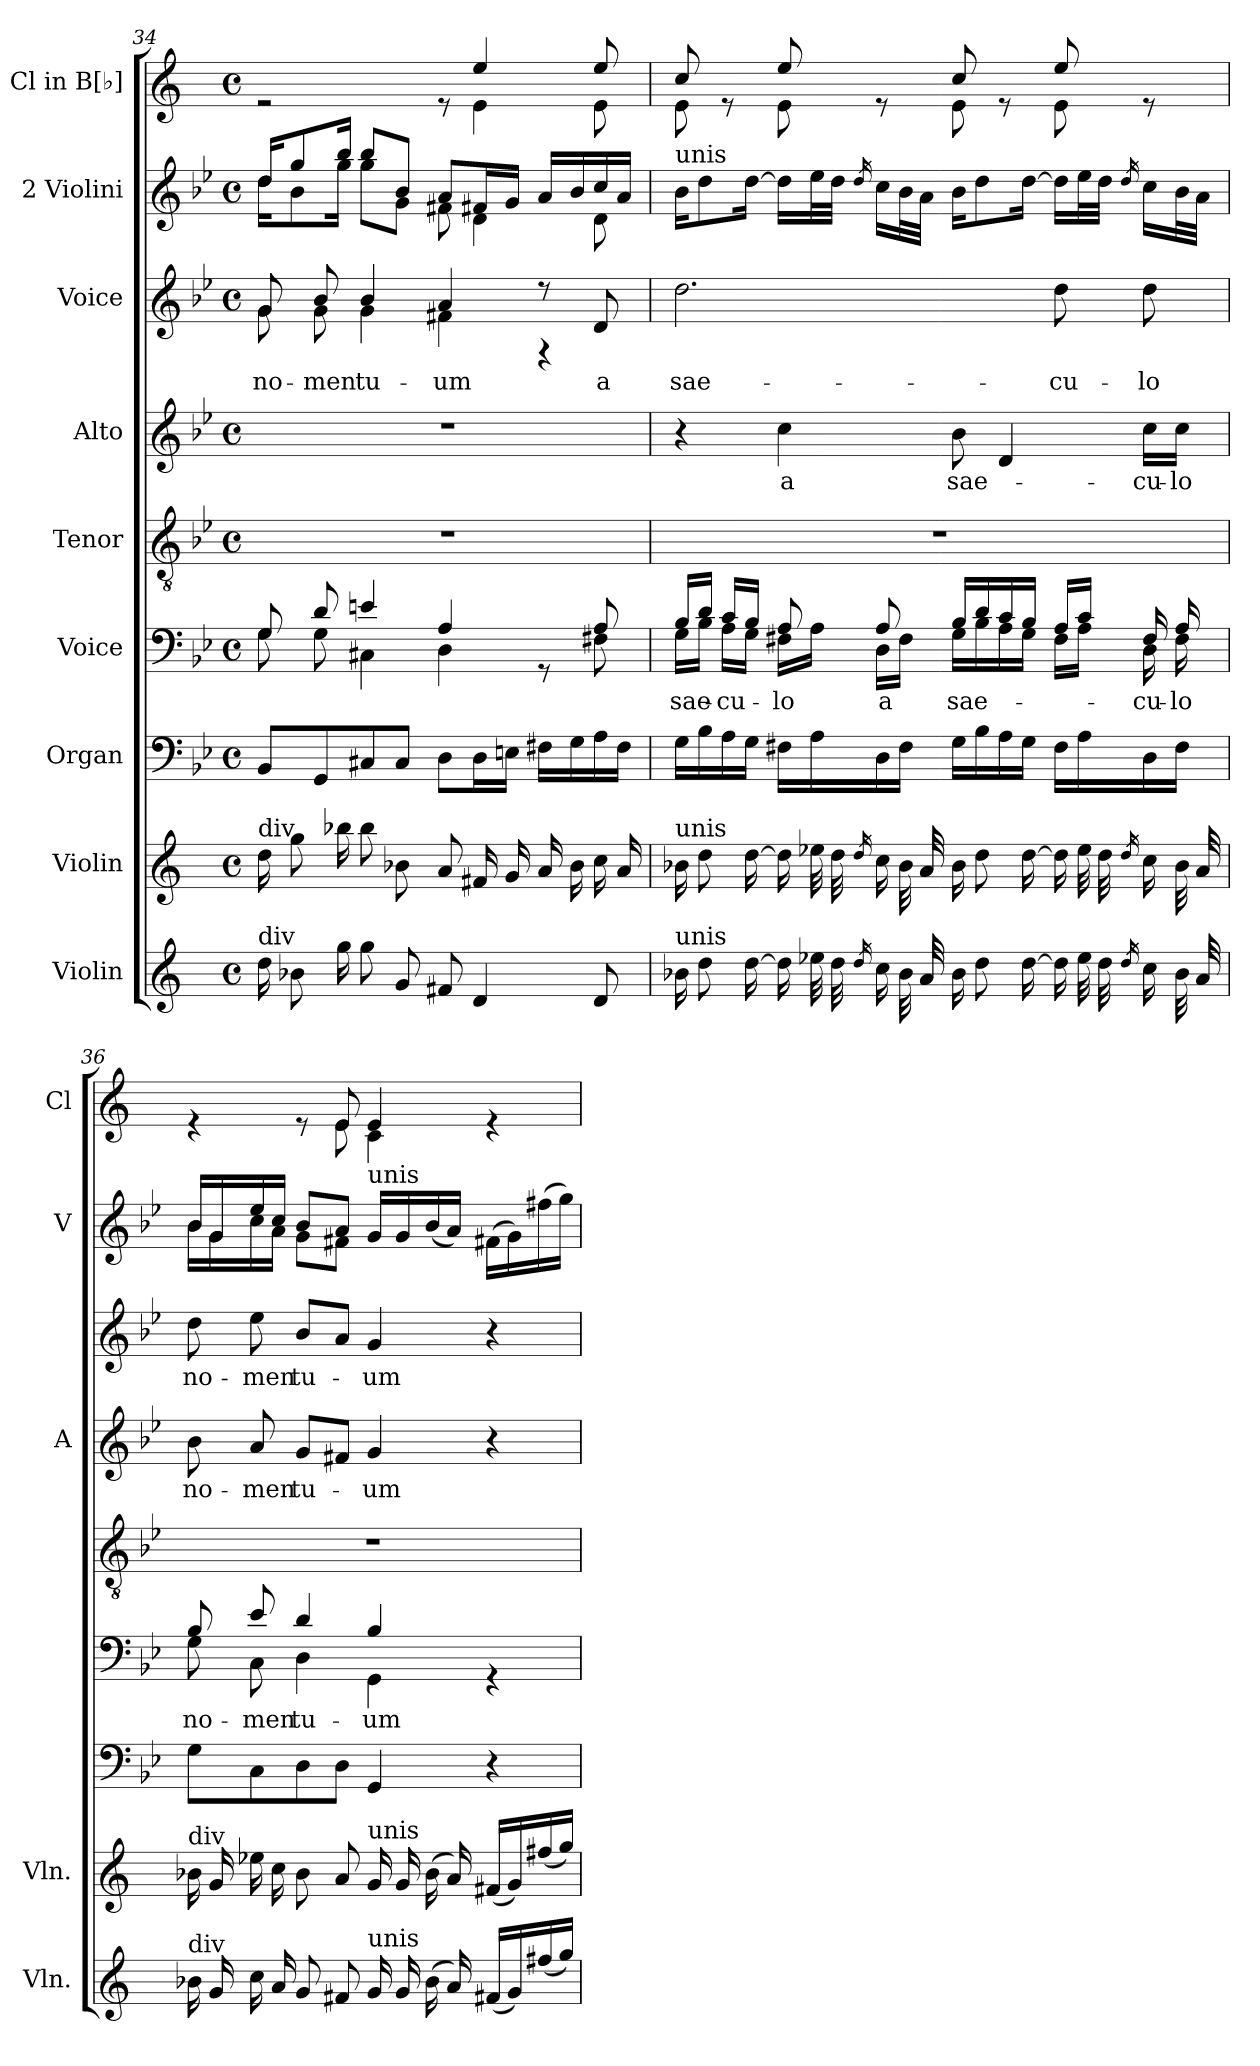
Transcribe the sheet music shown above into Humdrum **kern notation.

**kern	**kern	**kern	**kern	**text	**kern	**kern	**text	**kern	**text	**kern	**kern
*part9	*part8	*part7	*part6	*part6	*part5	*part4	*part4	*part3	*part3	*part2	*part1
*staff9	*staff8	*staff7	*staff6	*staff6	*staff5	*staff4	*staff4	*staff3	*staff3	*staff2	*staff1
*I"Violin	*I"Violin	*I"Organ	*I"Voice	*	*I"Tenor	*I"Alto	*	*I"Voice	*	*I"2 Violini	*I"Cl in B[♭]
*I'Vln.	*I'Vln.	*	*	*	*	*I'A	*	*	*	*I'V	*I'Cl
*clefG2	*clefG2	*clefF4	*clefF4	*	*clefGv2	*clefG2	*	*clefG2	*	*clefG2	*clefG2
*	*	*	*	*	*	*	*	*	*	*	*ITrd1c2
*k[]	*k[]	*k[b-e-]	*k[b-e-]	*	*k[b-e-]	*k[b-e-]	*	*k[b-e-]	*	*k[b-e-]	*k[b-e-]
*M4/4	*M4/4	*M4/4	*M4/4	*	*M4/4	*M4/4	*	*M4/4	*	*M4/4	*M4/4
*met(c)	*met(c)	*met(c)	*met(c)	*	*met(c)	*met(c)	*	*met(c)	*	*met(c)	*met(c)
=34	=34	=34	=34	=34	=34	=34	=34	=34	=34	=34	=34
*	*	*	*^	*	*	*	*	*	*	*	*
!	!LO:TX:a:t=div	!	!	!	!	!	!	!	!	!	!	!
!LO:TX:a:t=div	!	!	!	!	!	!	!	!	!	!	!	!
!	!	!	!	!	!	!	!	!	!	!LO:LY:b	!	!
*	*	*	*	*	*	*	*	*	*^	*	*^	*^
16dd\	16dd\	8BB-/L	8G/	8G\	.	1r	1r	.	8g/	8g\	no-	16dd/KL	16dd\KL	2re	8ryy
8b-X\	8gg\	.	.	.	.	.	.	.	.	.	.	8gg/	8b-\	.	.
*	*	*	*	*	*	*	*	*	*	*	*	*	*	*v	*v
!	!	!	!	!	!	!	!	!	!	!	!LO:LY:b	!	!	!
.	.	8GG/	8d/	8G\	.	.	.	.	8b-/	8g\	-men	.	.	.
16gg\	16bb-X\	.	.	.	.	.	.	.	.	.	.	16bb-/Jk	16gg\Jk	.
!	!	!	!	!	!	!	!	!	!	!	!LO:LY:b	!	!	!
8gg\	8bb-\	8C#X/	4en/	4C#X\	.	.	.	.	4b-/	4g\	tu-	8bb-/L	8gg\L	.
8g/	8b-X\	8C#/J	.	.	.	.	.	.	.	.	.	8b-/J	8g\J	.
!	!	!	!	!	!	!	!	!	!	!	!LO:LY:b	!	!	!
8f#X/	8a/	8D\L	4A/	4D\	.	.	.	.	4a/	4f#X\	-um	8a/L	8f#X\	8re
*	*	*	*	*	*	*	*	*	*	*	*	*	*	*^
4d/	16f#X/	16D\L	.	.	.	.	.	.	.	.	.	16f#X/L	4d\	4dd/	4d\
.	16g/	16En\JJ	.	.	.	.	.	.	.	.	.	16g/JJ	.	.	.
.	16a/	16F#X\LL	8rGG	8ryy	.	.	.	.	8r	4r	.	16a/LL	.	.	.
.	16b-\	16G\	.	.	.	.	.	.	.	.	.	16b-/	.	.	.
!	!	!	!	!	!	!	!	!	!	!	!LO:LY:b	!	!	!	!
8d/	16cc\	16A\	8A/	8F#X\	.	.	.	.	8d/	.	a	16cc/	8d\	8dd/	8d\
.	16a/	16F#\JJ	.	.	.	.	.	.	.	.	.	16a/JJ	.	.	.
*	*	*	*	*	*	*	*	*	*v	*v	*	*	*	*	*
*	*	*	*	*	*	*	*	*	*	*	*v	*v	*	*
!!LO:PB:g=z	!!
=35	=35	=35	=35	=35	=35	=35	=35	=35	=35	=35	=35	=35	=35
!	!	!	!	!	!	!	!	!	!	!	!LO:TX:a:t=unis	!	!
!	!LO:TX:a:t=unis	!	!	!	!	!	!	!	!	!	!	!	!
!LO:TX:a:t=unis	!	!	!	!	!	!	!	!	!	!	!	!	!
!	!	!	!	!	!LO:LY:b	!	!	!	!	!LO:LY:b	!	!	!
16b-X\	16b-X\	16G\LL	16B-/LL	16G\LL	sae-	1r	4r	.	2.dd\	sae-	16b-\KL	8b-/	8d\
8dd\	8dd\	16B-\	16d/JJ	16B-\JJ	.	.	.	.	.	.	8dd\	.	.
!	!	!	!	!	!LO:LY:b	!	!	!	!	!	!	!	!
.	.	16A\	16c/LL	16A\LL	-cu-	.	.	.	.	.	.	8re	8ryy
[16dd\	[16dd\	16G\JJ	16B-/JJ	16G\JJ	.	.	.	.	.	.	[16dd\Jk	.	.
!	!	!	!	!	!LO:LY:b	!	!	!LO:LY:b	!	!	!	!	!
16dd\]	16dd\]	16F#X\LL	8A/	16F#X\LL	-lo	.	4cc\	a	.	.	16dd\LL]	8dd/	8d\
32ee-X\	32ee-X\	16A\	.	16A\JJ	.	.	.	.	.	.	32ee-\L	.	.
32dd\	32dd\	.	.	.	.	.	.	.	.	.	32dd\JJJ	.	.
16qdd/	16qdd/	.	.	.	.	.	.	.	.	.	16qdd/	.	.
!	!	!	!	!	!LO:LY:b	!	!	!	!	!	!	!	!
16cc\	16cc\	16D\	8A/	16D\LL	a	.	.	.	.	.	16cc\LL	8re	8ryy
32b-\	32b-\	16F#\JJ	.	16F#\JJ	.	.	.	.	.	.	32b-\L	.	.
32a/	32a/	.	.	.	.	.	.	.	.	.	32a\JJJ	.	.
!	!	!	!	!	!LO:LY:b	!	!	!LO:LY:b	!	!	!	!	!
16b-\	16b-\	16G\LL	16B-/LL	16G\LL	sae-	.	8b-\	sae-	.	.	16b-\KL	8b-/	8d\
8dd\	8dd\	16B-\	16d/	16B-\	.	.	.	.	.	.	8dd\	.	.
.	.	16A\	16c/	16A\	.	.	4d/	.	.	.	.	8re	8ryy
[16dd\	[16dd\	16G\JJ	16B-/JJ	16G\JJ	.	.	.	.	.	.	[16dd\Jk	.	.
!	!	!	!	!	!	!	!	!	!	!LO:LY:b	!	!	!
16dd\]	16dd\]	16F#\LL	16A/LL	16F#\LL	.	.	.	.	8dd\	-cu-	16dd\LL]	8dd/	8d\
32ee-\	32ee-\	16A\	16c/JJ	16A\JJ	.	.	.	.	.	.	32ee-\L	.	.
32dd\	32dd\	.	.	.	.	.	.	.	.	.	32dd\JJJ	.	.
16qdd/	16qdd/	.	.	.	.	.	.	.	.	.	16qdd/	.	.
!	!	!	!	!	!LO:LY:b	!	!	!LO:LY:b	!	!LO:LY:b	!	!	!
16cc\	16cc\	16D\	16F#/	16D\	-cu-	.	16cc\LL	-cu-	8dd\	-lo	16cc\LL	8re	8ryy
!	!	!	!	!	!LO:LY:b	!	!	!LO:LY:b	!	!	!	!	!
32b-\	32b-\	16F#\JJ	16A/	16F#\	-lo	.	16cc\JJ	-lo	.	.	32b-\L	.	.
32a/	32a/	.	.	.	.	.	.	.	.	.	32a\JJJ	.	.
=36	=36	=36	=36	=36	=36	=36	=36	=36	=36	=36	=36	=36	=36
!	!LO:TX:a:t=div	!	!	!	!	!	!	!	!	!	!	!	!
!LO:TX:a:t=div	!	!	!	!	!	!	!	!	!	!	!	!	!
!	!	!	!	!	!LO:LY:b	!	!	!LO:LY:b	!	!LO:LY:b	!	!	!
*	*	*	*	*	*	*	*	*	*	*	*^	*	*
16b-X\	16b-X\	8G\L	8B-/	8G\	no-	1r	8b-\	no-	8dd\	no-	16b-/LL	16b-\LL	4re	4.ryy
16g/	16g/	.	.	.	.	.	.	.	.	.	16g/	16g\	.	.
!	!	!	!	!	!LO:LY:b	!	!	!LO:LY:b	!	!LO:LY:b	!	!	!	!
16cc\	16ee-X\	8C\	8e-/	8C\	-men	.	8a/	-men	8ee-\	-men	16ee-/	16cc\	.	.
16a/	16cc\	.	.	.	.	.	.	.	.	.	16cc/JJ	16a\JJ	.	.
!	!	!	!	!	!LO:LY:b	!	!	!LO:LY:b	!	!LO:LY:b	!	!	!	!
8g/	8b-\	8D\	4d/	4D\	tu-	.	8g/L	tu-	8b-/L	tu-	8b-/L	8g\L	8re	.
8f#X/	8a/	8D\J	.	.	.	.	8f#X/J	.	8a/J	.	8a/J	8f#X\J	8d/	8d\
!	!	!	!	!	!	!	!	!	!	!	!LO:TX:a:t=unis	!	!	!
!	!LO:TX:a:t=unis	!	!	!	!	!	!	!	!	!	!	!	!	!
!LO:TX:a:t=unis	!	!	!	!	!	!	!	!	!	!	!	!	!	!
!	!	!	!	!	!LO:LY:b	!	!	!LO:LY:b	!	!LO:LY:b	!	!	!	!
16g/	16g/	4GG/	4B-/	4GG\	-um	.	4g/	-um	4g/	-um	16g/LL	2ryy	4d/	4B-\
16g/	16g/	.	.	.	.	.	.	.	.	.	16g/	.	.	.
(16b-\	(16b-\	.	.	.	.	.	.	.	.	.	(16b-/	.	.	.
16a/)	16a/)	.	.	.	.	.	.	.	.	.	16a/JJ)	.	.	.
(16f#X/LL	(16f#X/LL	4r	4rGG	4ryy	.	.	4r	.	4r	.	(16f#X\LL	.	4re	4ryy
16g/)	16g/)	.	.	.	.	.	.	.	.	.	16g\)	.	.	.
(16ff#X\	(16ff#X\	.	.	.	.	.	.	.	.	.	(16ff#X\	.	.	.
16gg\JJ)	16gg\JJ)	.	.	.	.	.	.	.	.	.	16gg\JJ)	.	.	.
*	*	*	*	*	*	*	*	*	*	*	*v	*v	*	*
*	*	*	*v	*v	*	*	*	*	*	*	*	*v	*v
=	=	=	=	=	=	=	=	=	=	=	=
*-	*-	*-	*-	*-	*-	*-	*-	*-	*-	*-	*-
